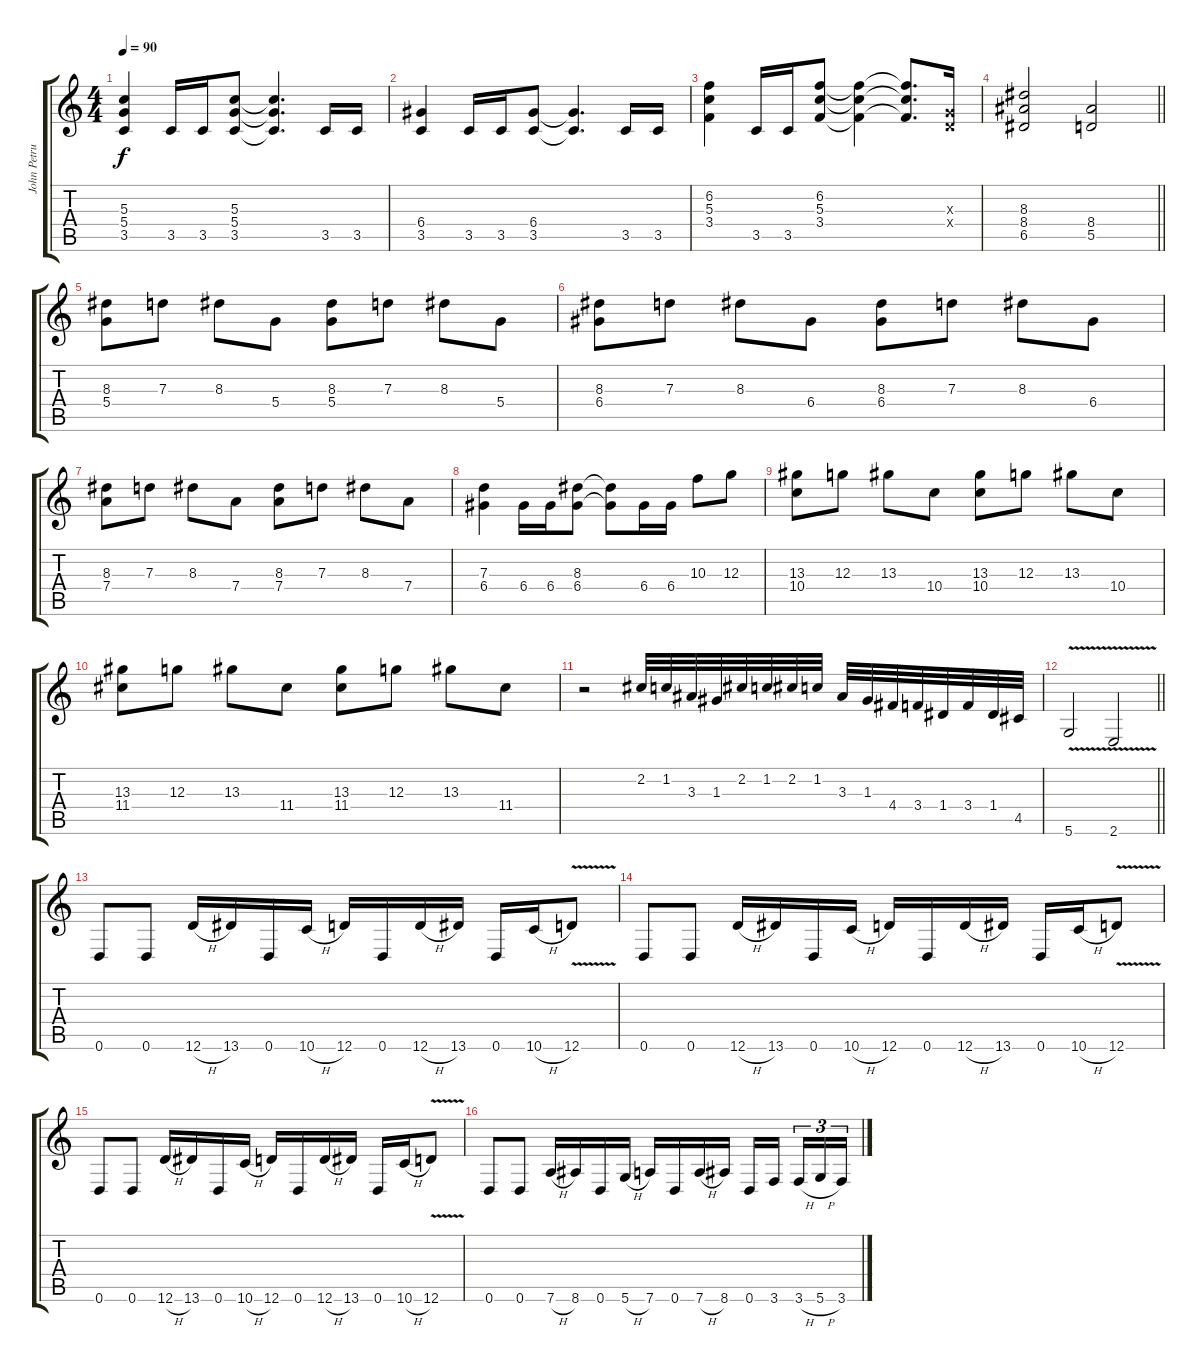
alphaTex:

\track ("John Petrucci" "John Petru") {instrument acousticguitarsteel}
\staff {score tabs}
\tuning (E4 B3 G3 D3 A2 D2) {hide}
\ts (4 4)
\tempo 90
\clef g2
\ks c
(5.3 5.4 3.5).4{dy f} 3.5.16 3.5.16 (5.3 5.4 3.5).8 (5.3{t} 5.4{t} 3.5{t}).4{d} 3.5.16 3.5.16 |
(6.4 3.5).4 3.5.16 3.5.16 (6.4 3.5).8 (6.4{t} 3.5{t}).4{d} 3.5.16 3.5.16 |
(6.2 5.3 3.4).4 3.5.16 3.5.16 (6.2 5.3 3.4).8 (6.2{t} 5.3{t} 3.4{t}).4 (6.2{t} 5.3{t} 3.4{t}).8{d} (0.3{x} 0.4{x}).16 |
\barLineRight lightlight
(8.3 8.4 6.5).2 (8.4 5.5).2 |
(8.3 5.4).8 7.3.8 8.3.8 5.4.8 (8.3 5.4).8 7.3.8 8.3.8 5.4.8 |
(8.3 6.4).8 7.3.8 8.3.8 6.4.8 (8.3 6.4).8 7.3.8 8.3.8 6.4.8 |
(8.3 7.4).8 7.3.8 8.3.8 7.4.8 (8.3 7.4).8 7.3.8 8.3.8 7.4.8 |
(7.3 6.4).4 6.4.16 6.4.16 (8.3 6.4).8 (8.3{t} 6.4{t}).8 6.4.16 6.4.16 10.3.8 12.3.8 |
(13.3 10.4).8 12.3.8 13.3.8 10.4.8 (13.3 10.4).8 12.3.8 13.3.8 10.4.8 |
(13.3 11.4).8 12.3.8 13.3.8 11.4.8 (13.3 11.4).8 12.3.8 13.3.8 11.4.8 |
r.2 2.2.32 1.2.32 3.3.32 1.3.32 2.2.32 1.2.32 2.2.32 1.2.32 3.3.32 1.3.32 4.4.32 3.4.32 1.4.32 3.4.32 1.4.32 4.5.32 |
\barLineRight lightlight
5.6{v}.2 2.6{v}.2 |
0.6.8 0.6.8 12.6{h}.16 13.6.16 0.6.16 10.6{h}.16 12.6.16 0.6.16 12.6{h}.16 13.6.16 0.6.16 10.6{h}.16 12.6{v}.8 |
0.6.8 0.6.8 12.6{h}.16 13.6.16 0.6.16 10.6{h}.16 12.6.16 0.6.16 12.6{h}.16 13.6.16 0.6.16 10.6{h}.16 12.6{v}.8 |
0.6.8 0.6.8 12.6{h}.16 13.6.16 0.6.16 10.6{h}.16 12.6.16 0.6.16 12.6{h}.16 13.6.16 0.6.16 10.6{h}.16 12.6{v}.8 |
0.6.8 0.6.8 7.6{h}.16 8.6.16 0.6.16 5.6{h}.16 7.6.16 0.6.16 7.6{h}.16 8.6.16 0.6.16 3.6.16{beam splitsecondary} 3.6{h}.16{tu (3 2)} 5.6{h}.16{tu (3 2)} 3.6.16{tu (3 2)}
